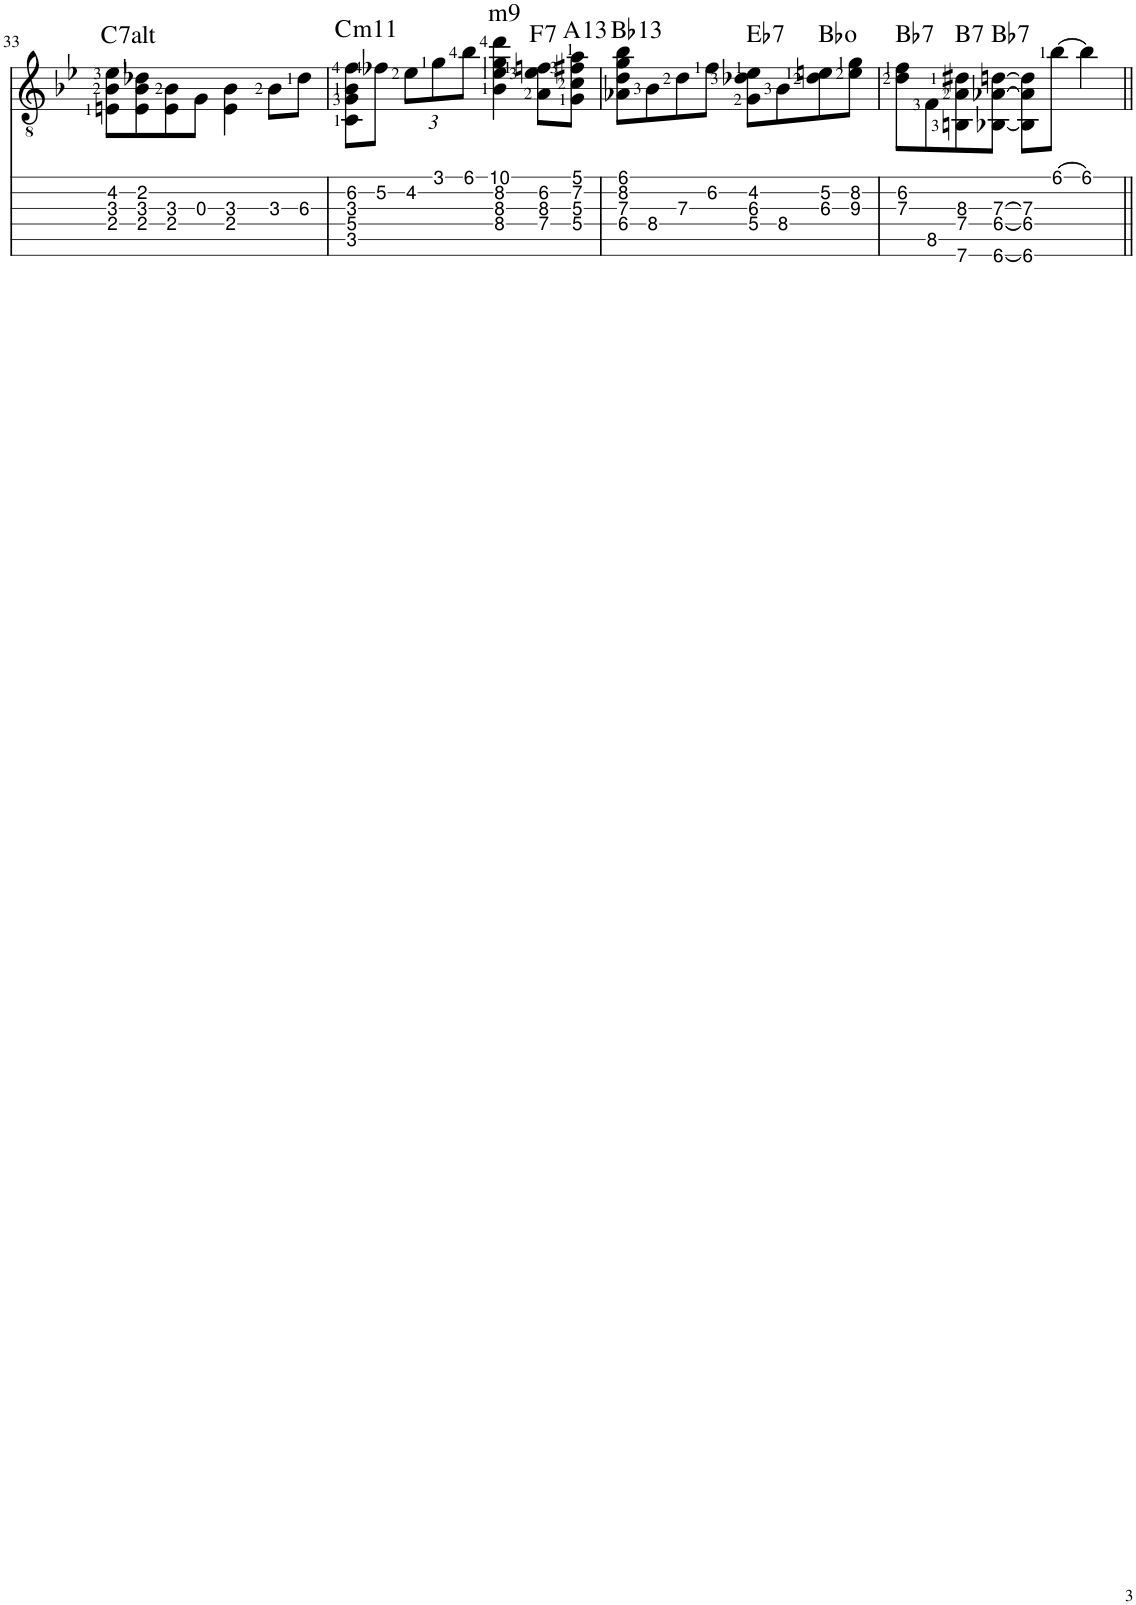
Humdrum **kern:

**kern	**kern	**harte
*part1	*part1	*part1
*staff2	*staff1	*
*I"Chitarra elettrica	*	*
*I'Chit. el.	*	*
!!LO:PB:g=z
*	*clefGv2	*
*k[b-e-a-d-g-]	*k[b-e-]	*
*M4/4	*M4/4	*
=33	=33	=33
!	!	!LO:H:kt=7
8En\ 8B-\ 8e-\L	8En\ 8B-\ 8e-\L	C:(3,b5,#5,b7,b9,#9)
8E\ 8B-\ 8d-\J	8E\ 8B-\ 8d-X\	.
8E\ 8B-\L	8E\ 8B-\	.
8GJ	8G\J	.
4E 4B-	4E\ 4B-\	.
8B-L	8B-\L	.
8d-J	8d-\J	.
=34	=34	=34
!	!	!LO:H:kt=m11
8C\ 8G\ 8B-\ 8f\L	8C\ 8G\ 8B-\ 8f\L	C:min9(11)
8f-XJ	8f-X\J	.
*Xbrackettup	*Xbrackettup	*
12e-L	12e-\L	.
12g	12g\	.
12b-J	12b-\J	.
!	!	!LO:H:kt=m9
4B- 4e- 4g 4dd	4B-\ 4e-\ 4g\ 4dd\	N
!	!	!LO:H:kt=7
8A\ 8e-\ 8fn\L	8A\ 8e-\ 8fn\L	F:7
!	!	!LO:H:kt=13
8G\ 8c\ 8f#X\ 8a\J	8G\ 8c\ 8f#X\ 8a\J	A:9(11,13)
=35	=35	=35
!	!	!LO:H:kt=13
8A-X\ 8d\ 8g\ 8b-\L	8A-X\ 8d\ 8g\ 8b-\L	Bb:9(11,13)
8B-J	8B-\	.
8dL	8d\	.
8fJ	8f\J	.
!	!	!LO:H:kt=7
8G\ 8d-X\ 8e-\L	8G\ 8d-X\ 8e-\L	Eb:7
8B-J	8B-\	.
8d-\ 8en\L	8d-\ 8en\	Bb:dim
8e\ 8g\J	8e\ 8g\J	.
=36	=36	=36
!	!	!LO:H:kt=7
8d\ 8f\L	8d\ 8f\L	Bb:7
8FJ	8F\	.
!	!	!LO:H:kt=7
8BBn\ 8A\ 8d#X\L	8BBn\ 8A\ 8d#X\	B:7
!	!	!LO:H:kt=7
[8BB-X\ [8A-X\ [8dn\J	[8BB-X\ [8A-X\ [8dn\J	Bb:7
8BB-]\ 8A-]\ 8d]\L	8BB-\] 8A-\] 8d\]L	.
[8b-J	[8b-\J	.
4b-]	4b-\]	.
=||	=||	=||
*-	*-	*-
